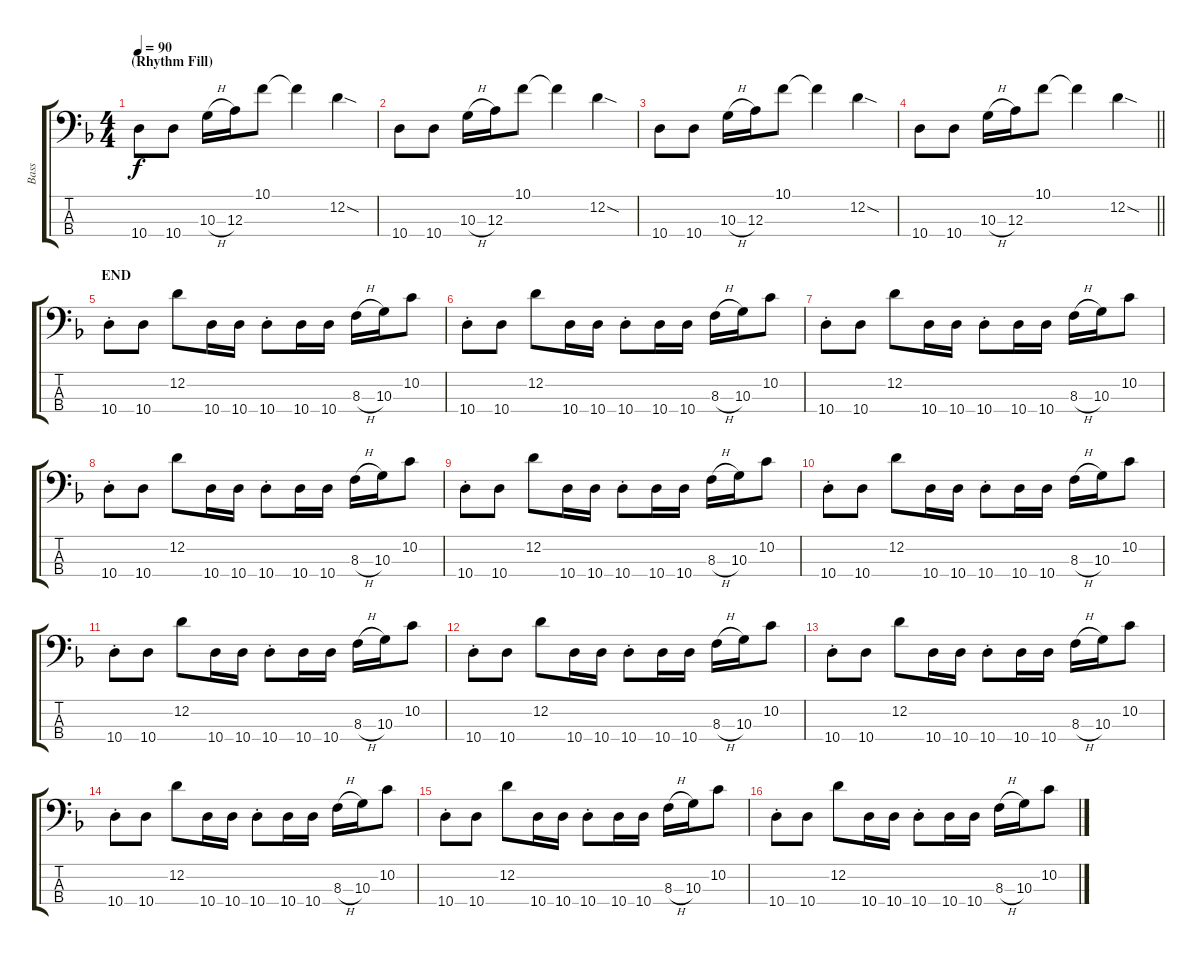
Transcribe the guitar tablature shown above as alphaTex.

\track ("Bass" "Bass") {instrument electricbassfinger}
\staff {score tabs}
\tuning (G2 D2 A1 E1) {hide}
\ts (4 4)
\section ("" "(Rhythm Fill)")
\tempo 90
\clef f4
\ks dminor
10.4.8{dy f} 10.4.8 10.3{h}.16 12.3.16 10.1.8 10.1{t}.4 12.2{sod}.4 |
10.4.8 10.4.8 10.3{h}.16 12.3.16 10.1.8 10.1{t}.4 12.2{sod}.4 |
10.4.8 10.4.8 10.3{h}.16 12.3.16 10.1.8 10.1{t}.4 12.2{sod}.4 |
\barLineRight lightlight
10.4.8 10.4.8 10.3{h}.16 12.3.16 10.1.8 10.1{t}.4 12.2{sod}.4 |
\section ("" "END")
10.4{st}.8 10.4.8 12.2.8 10.4.16 10.4.16 10.4{st}.8 10.4.16 10.4.16 8.3{h}.16 10.3.16 10.2.8 |
10.4{st}.8 10.4.8 12.2.8 10.4.16 10.4.16 10.4{st}.8 10.4.16 10.4.16 8.3{h}.16 10.3.16 10.2.8 |
10.4{st}.8 10.4.8 12.2.8 10.4.16 10.4.16 10.4{st}.8 10.4.16 10.4.16 8.3{h}.16 10.3.16 10.2.8 |
10.4{st}.8 10.4.8 12.2.8 10.4.16 10.4.16 10.4{st}.8 10.4.16 10.4.16 8.3{h}.16 10.3.16 10.2.8 |
10.4{st}.8 10.4.8 12.2.8 10.4.16 10.4.16 10.4{st}.8 10.4.16 10.4.16 8.3{h}.16 10.3.16 10.2.8 |
10.4{st}.8 10.4.8 12.2.8 10.4.16 10.4.16 10.4{st}.8 10.4.16 10.4.16 8.3{h}.16 10.3.16 10.2.8 |
10.4{st}.8 10.4.8 12.2.8 10.4.16 10.4.16 10.4{st}.8 10.4.16 10.4.16 8.3{h}.16 10.3.16 10.2.8 |
10.4{st}.8 10.4.8 12.2.8 10.4.16 10.4.16 10.4{st}.8 10.4.16 10.4.16 8.3{h}.16 10.3.16 10.2.8 |
10.4{st}.8 10.4.8 12.2.8 10.4.16 10.4.16 10.4{st}.8 10.4.16 10.4.16 8.3{h}.16 10.3.16 10.2.8 |
10.4{st}.8 10.4.8 12.2.8 10.4.16 10.4.16 10.4{st}.8 10.4.16 10.4.16 8.3{h}.16 10.3.16 10.2.8 |
10.4{st}.8 10.4.8 12.2.8 10.4.16 10.4.16 10.4{st}.8 10.4.16 10.4.16 8.3{h}.16 10.3.16 10.2.8 |
10.4{st}.8 10.4.8 12.2.8 10.4.16 10.4.16 10.4{st}.8 10.4.16 10.4.16 8.3{h}.16 10.3.16 10.2.8
